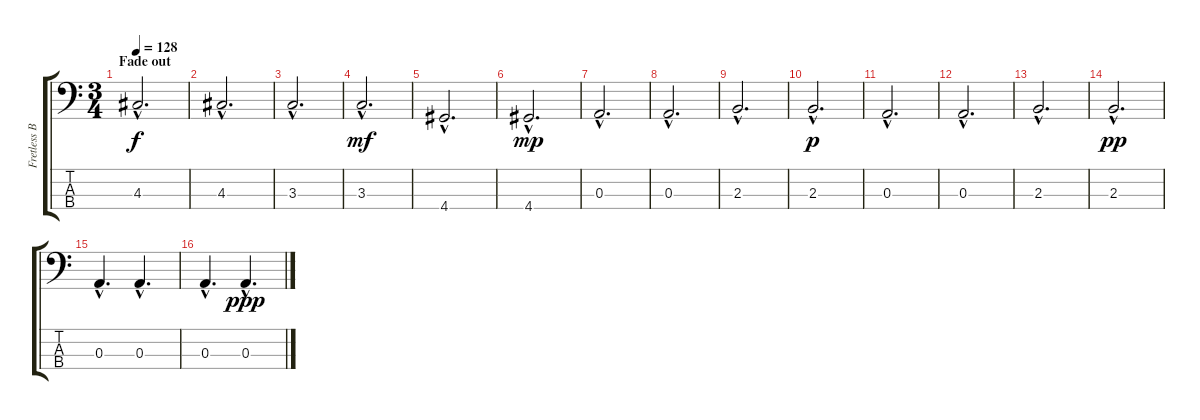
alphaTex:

\track ("Fretless Bass" "Fretless B") {instrument fretlessbass}
\staff {score tabs}
\tuning (G2 D2 A1 E1) {hide}
\ts (3 4)
\section ("" "Fade out")
\tempo 128
\clef f4
\ks c
4.3{hac}.2{d dy f} |
4.3{hac}.2{d} |
3.3{hac}.2{d} |
3.3{hac}.2{d dy mf} |
4.4{hac}.2{d} |
4.4{hac}.2{d dy mp} |
0.3{hac}.2{d} |
0.3{hac}.2{d} |
2.3{hac}.2{d} |
2.3{hac}.2{d dy p} |
0.3{hac}.2{d} |
0.3{hac}.2{d} |
2.3{hac}.2{d} |
2.3{hac}.2{d dy pp} |
0.3{hac}.4{d} 0.3{hac}.4{d} |
0.3{hac}.4{d} 0.3{hac}.4{d dy ppp}
